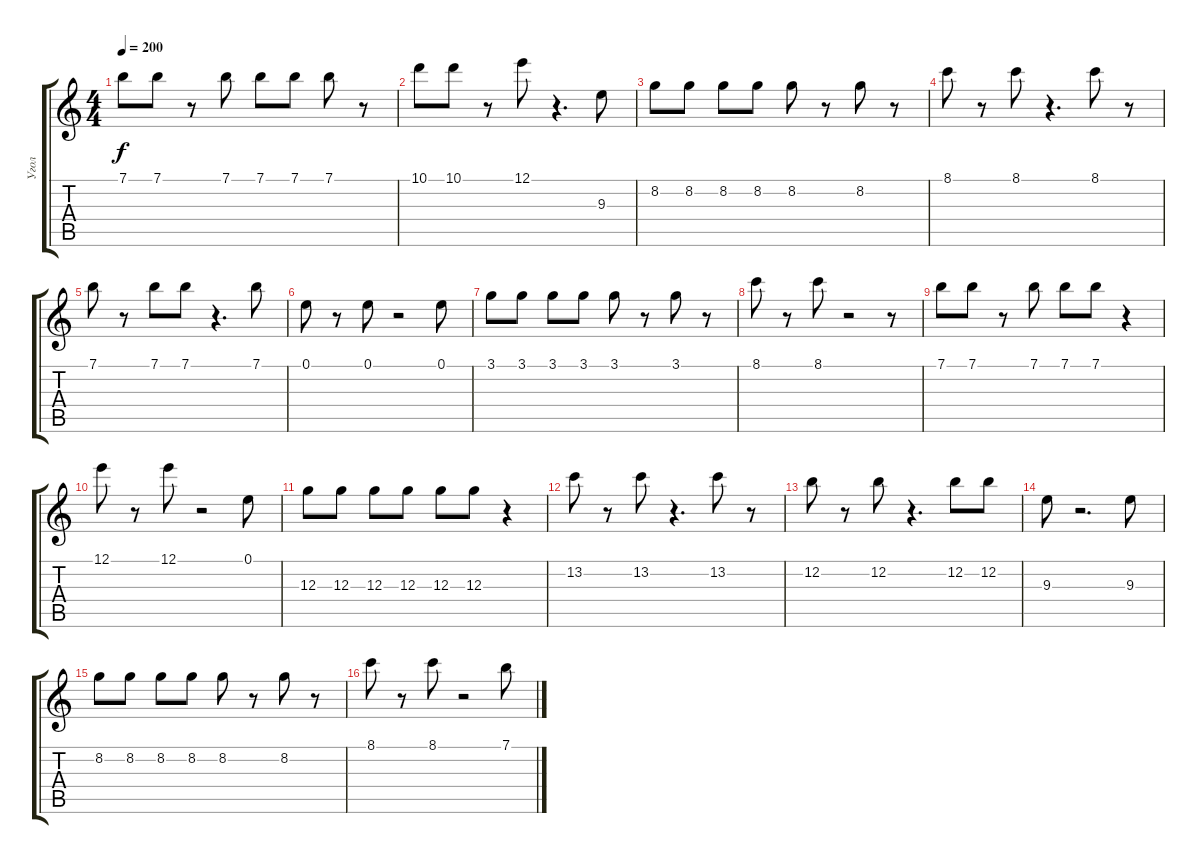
\track ("Угол" "Угол") {instrument electricguitarmuted}
\staff {score tabs}
\tuning (E4 B3 G3 D3 A2 E2) {hide}
\ts (4 4)
\tempo 200
\clef g2
\ks c
7.1.8{dy f} 7.1.8 r.8 7.1.8 7.1.8 7.1.8 7.1.8 r.8 |
10.1.8 10.1.8 r.8 12.1.8 r.4{d} 9.3.8 |
8.2.8 8.2.8 8.2.8 8.2.8 8.2.8 r.8 8.2.8 r.8 |
8.1.8 r.8 8.1.8 r.4{d} 8.1.8 r.8 |
7.1.8 r.8 7.1.8 7.1.8 r.4{d} 7.1.8 |
0.1.8 r.8 0.1.8 r.2 0.1.8 |
3.1.8 3.1.8 3.1.8 3.1.8 3.1.8 r.8 3.1.8 r.8 |
8.1.8 r.8 8.1.8 r.2 r.8 |
7.1.8 7.1.8 r.8 7.1.8 7.1.8 7.1.8 r.4 |
12.1.8 r.8 12.1.8 r.2 0.1.8 |
12.3.8 12.3.8 12.3.8 12.3.8 12.3.8 12.3.8 r.4 |
13.2.8 r.8 13.2.8 r.4{d} 13.2.8 r.8 |
12.2.8 r.8 12.2.8 r.4{d} 12.2.8 12.2.8 |
9.3.8 r.2{d} 9.3.8 |
8.2.8 8.2.8 8.2.8 8.2.8 8.2.8 r.8 8.2.8 r.8 |
8.1.8 r.8 8.1.8 r.2 7.1.8
